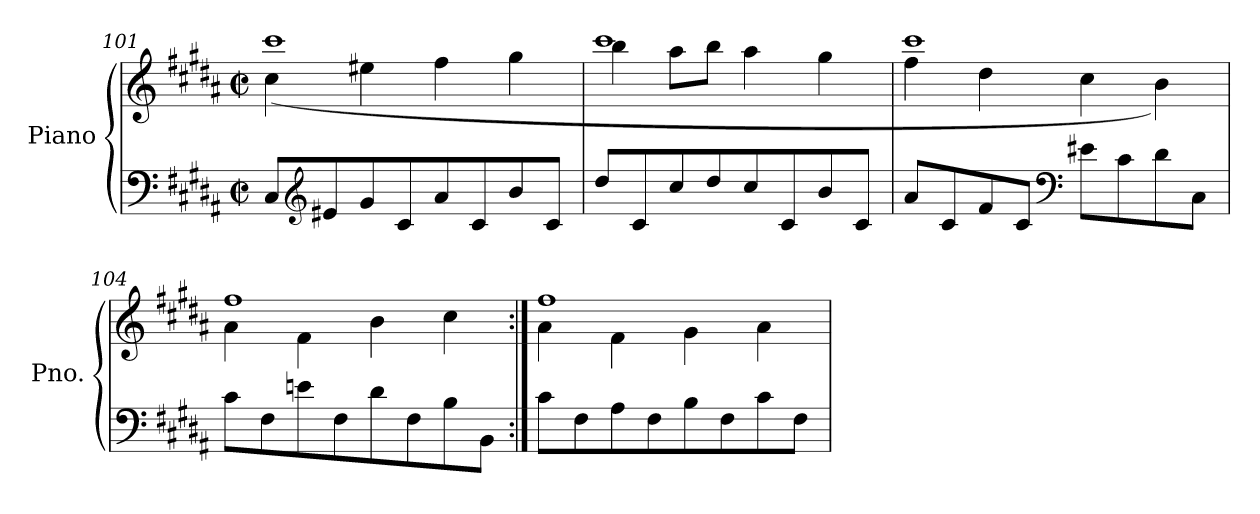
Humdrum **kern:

**kern	**kern
*part1	*part1
*staff2	*staff1
*I"Piano	*
*I'Pno.	*
*clefF4	*clefG2
*k[f#c#g#d#a#]	*k[f#c#g#d#a#]
*M2/2	*M2/2
*met(c|)	*met(c|)
=101	=101
*	*^
8C#/L	1ccc#	(>4cc#\
*clefG2	*	*
8e#X/	.	.
8g#/	.	4ee#X\
8c#/	.	.
8a#/	.	4ff#\
8c#/	.	.
8b/	.	4gg#\
8c#/J	.	.
!!LO:LB:g=z	!!
=102	=102	=102
8dd#/L	1ccc#	4bb\
8c#/	.	.
8cc#/	.	8aa#\L
8dd#/	.	8bb\J
8cc#/	.	4aa#\
8c#/	.	.
8b/	.	4gg#\
8c#/J	.	.
=103	=103	=103
8a#/L	1ccc#	4ff#\
8c#/	.	.
8f#/	.	4dd#\
8c#/J	.	.
*clefF4	*	*
8e#X\L	.	4cc#\
8c#\	.	.
8d#\	.	4b\)
8C#\J	.	.
=104	=104	=104
8c#\L	1ff#	4a#\
8F#\	.	.
8en\	.	4f#\
8F#\	.	.
8d#\	.	4b\
8F#\	.	.
8B\	.	4cc#\
8BB\J	.	.
=105:|!	=105:|!	=105:|!
8c#\L	1ff#	4a#\
8F#\	.	.
8A#\	.	4f#\
8F#\	.	.
8B\	.	4g#\
8F#\	.	.
8c#\	.	4a#\
8F#\J	.	.
*	*v	*v
=	=
*-	*-
